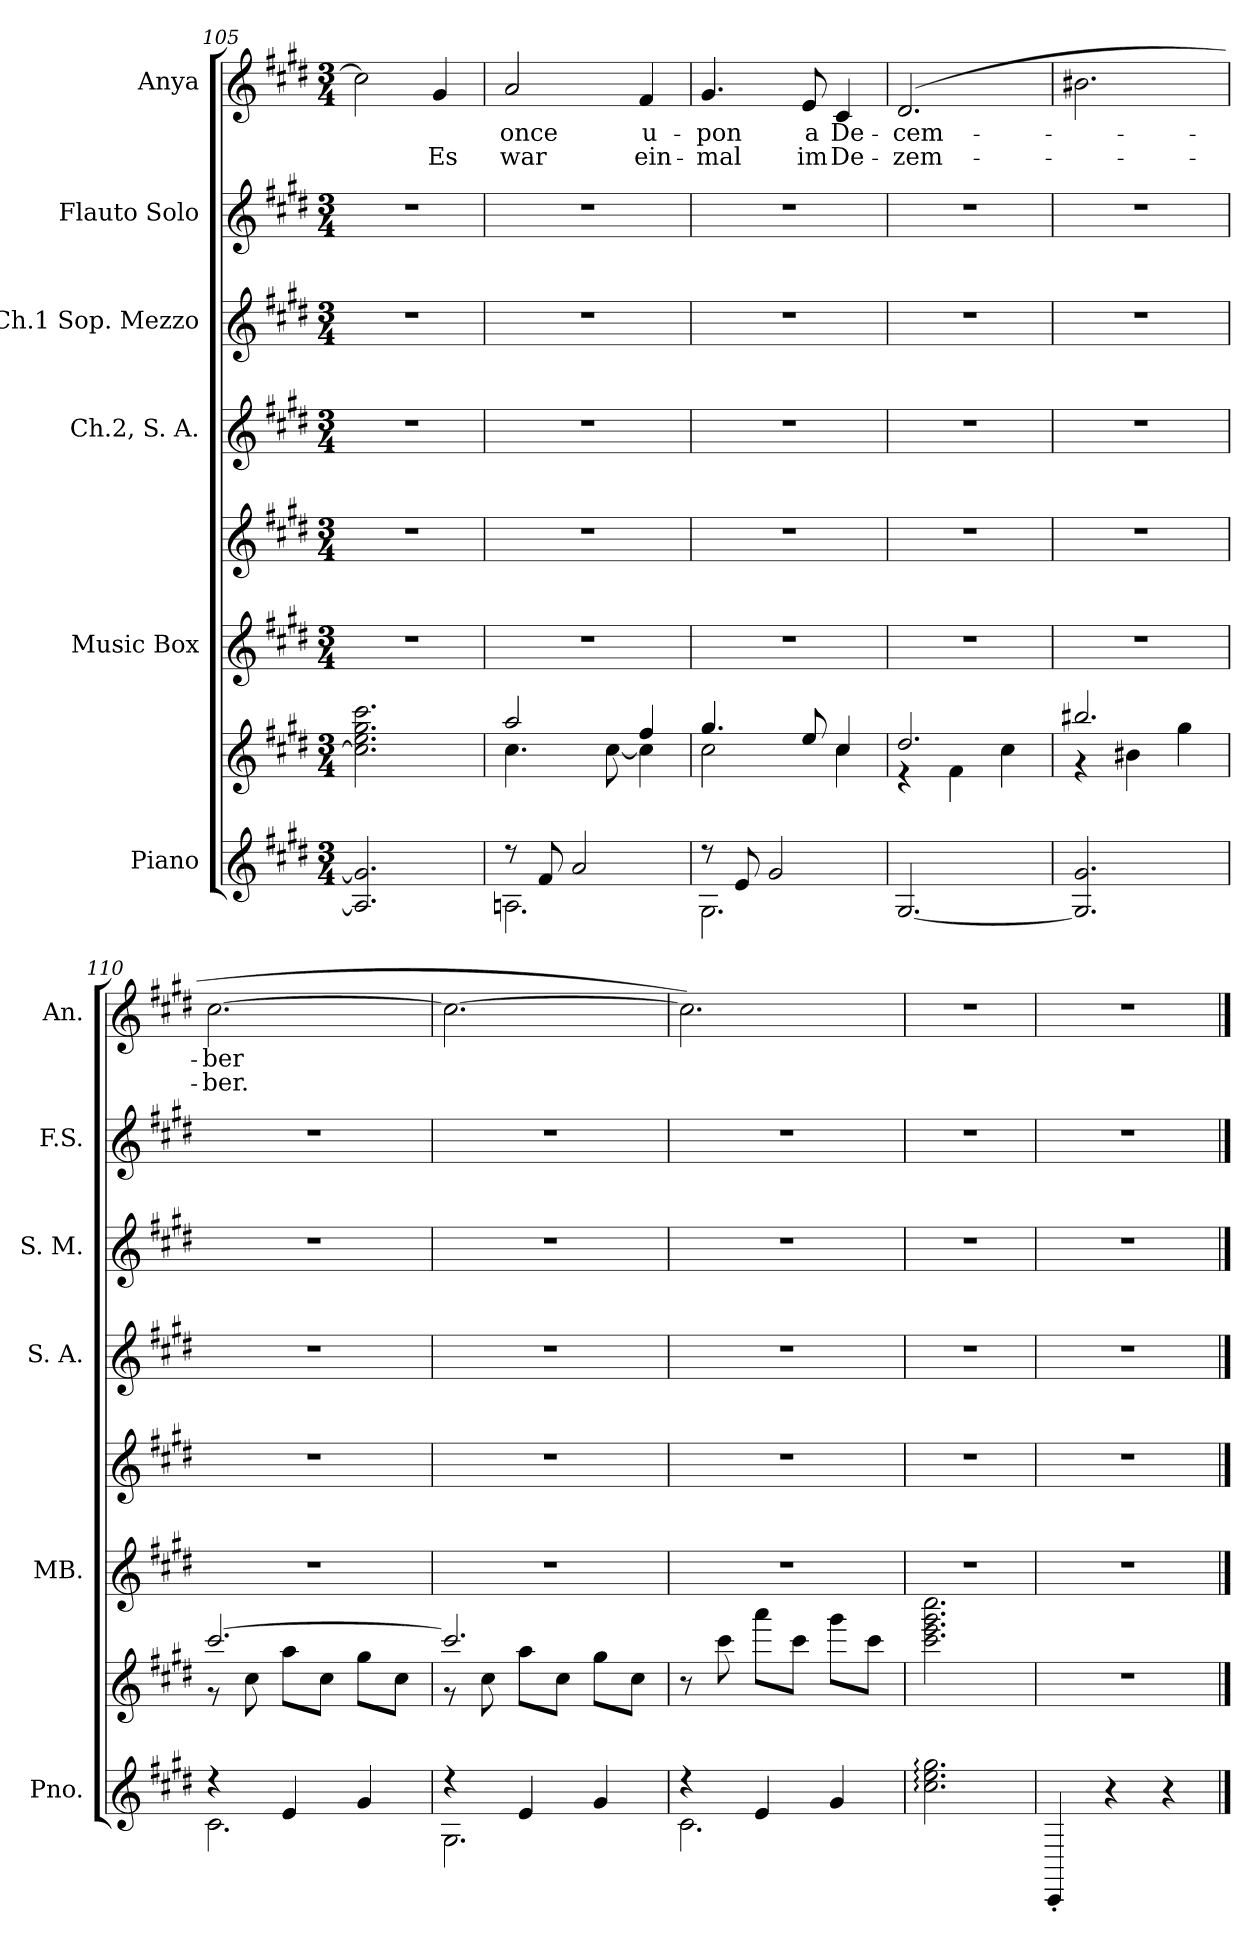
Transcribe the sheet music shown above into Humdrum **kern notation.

**kern	**kern	**kern	**kern	**kern	**kern	**kern	**kern	**text	**text
*part6	*part6	*part5	*part5	*part4	*part3	*part2	*part1	*part1	*part1
*staff8	*staff7	*staff6	*staff5	*staff4	*staff3	*staff2	*staff1	*staff1	*staff1
*I"Piano	*	*I"Music Box	*	*I"Ch.2, S. A.	*I"Ch.1 Sop. Mezzo	*I"Flauto Solo	*I"Anya	*	*
*I'Pno.	*	*I'MB.	*	*I'S. A.	*I'S. M.	*I'F.S.	*I'An.	*	*
*clefG2	*clefG2	*clefG2	*clefG2	*clefG2	*clefG2	*clefG2	*clefG2	*	*
*k[f#c#g#d#]	*k[f#c#g#d#]	*k[f#c#g#d#]	*k[f#c#g#d#]	*k[f#c#g#d#]	*k[f#c#g#d#]	*k[f#c#g#d#]	*k[f#c#g#d#]	*	*
*M3/4	*M3/4	*M3/4	*M3/4	*M3/4	*M3/4	*M3/4	*M3/4	*	*
=105	=105	=105	=105	=105	=105	=105	=105	=105	=105
2.A#/]Z 2.g#/]Z	2.cc#\]Z 2.ee\Z 2.gg#\Z 2.ccc#\Z	2.r	2.r	2.r	2.r	2.r	2cc#Z\]	.	.
!	!	!	!	!	!	!	!	!	!LO:LY:b
.	.	.	.	.	.	.	4g#/	.	Es
!!LO:PB:g=z
=106	=106	=106	=106	=106	=106	=106	=106	=106	=106
*^	*^	*	*	*	*	*	*	*	*
!	!	!	!	!	!	!	!	!	!	!LO:LY:b	!LO:LY:b
8r	2.An\	2aa/	4.cc#\	2.r	2.r	2.r	2.r	2.r	2a/	once	war
8f#/	.	.	.	.	.	.	.	.	.	.	.
2a/	.	.	.	.	.	.	.	.	.	.	.
.	.	.	[8cc#\	.	.	.	.	.	.	.	.
!	!	!	!	!	!	!	!	!	!	!LO:LY:b	!LO:LY:b
.	.	4ff#/	4cc#\]	.	.	.	.	.	4f#/	u-	ein-
=107	=107	=107	=107	=107	=107	=107	=107	=107	=107	=107	=107
!	!	!	!	!	!	!	!	!	!	!LO:LY:b	!LO:LY:b
8r	2.G#\	4.gg#/	2cc#\	2.r	2.r	2.r	2.r	2.r	4.g#/	-pon	-mal
8e/	.	.	.	.	.	.	.	.	.	.	.
2g#/	.	.	.	.	.	.	.	.	.	.	.
!	!	!	!	!	!	!	!	!	!	!LO:LY:b	!LO:LY:b
.	.	8ee/	.	.	.	.	.	.	8e/	a	im
!	!	!	!	!	!	!	!	!	!	!LO:LY:b	!LO:LY:b
.	.	4cc#/	4cc#\	.	.	.	.	.	4c#/	De-	De-
*v	*v	*	*	*	*	*	*	*	*	*	*
=108	=108	=108	=108	=108	=108	=108	=108	=108	=108	=108
!	!	!	!	!	!	!	!	!	!LO:LY:b	!LO:LY:b
[2.G#/	2.dd#/	4r	2.r	2.r	2.r	2.r	2.r	(2.d#/	-cem-	-zem-
.	.	4f#\	.	.	.	.	.	.	.	.
.	.	4cc#\	.	.	.	.	.	.	.	.
=109	=109	=109	=109	=109	=109	=109	=109	=109	=109	=109
2.G#/] 2.g#/	2.bb#X/	4r	2.r	2.r	2.r	2.r	2.r	2.b#X\	.	.
.	.	4b#X\	.	.	.	.	.	.	.	.
.	.	4gg#\	.	.	.	.	.	.	.	.
!!LO:PB:g=z
=110	=110	=110	=110	=110	=110	=110	=110	=110	=110	=110
*^	*	*	*	*	*	*	*	*	*	*
!	!	!	!	!	!	!	!	!	!	!LO:LY:b	!LO:LY:b
4r	2.c#\	[2.ccc#/	8r	2.r	2.r	2.r	2.r	2.r	[2.cc#\	-ber	-ber.
.	.	.	8cc#\	.	.	.	.	.	.	.	.
4e/	.	.	8aa\L	.	.	.	.	.	.	.	.
.	.	.	8cc#\J	.	.	.	.	.	.	.	.
4g#/	.	.	8gg#\L	.	.	.	.	.	.	.	.
.	.	.	8cc#\J	.	.	.	.	.	.	.	.
=111	=111	=111	=111	=111	=111	=111	=111	=111	=111	=111	=111
4r	2.G#\	2.ccc#/]	8r	2.r	2.r	2.r	2.r	2.r	2.cc#\_	.	.
.	.	.	8cc#\	.	.	.	.	.	.	.	.
4e/	.	.	8aa\L	.	.	.	.	.	.	.	.
.	.	.	8cc#\J	.	.	.	.	.	.	.	.
4g#/	.	.	8gg#\L	.	.	.	.	.	.	.	.
.	.	.	8cc#\J	.	.	.	.	.	.	.	.
*	*	*v	*v	*	*	*	*	*	*	*	*
=112	=112	=112	=112	=112	=112	=112	=112	=112	=112	=112
4r	2.c#\	8r	2.r	2.r	2.r	2.r	2.r	2.cc#\])	.	.
.	.	8ccc#\	.	.	.	.	.	.	.	.
4e/	.	8aaa\L	.	.	.	.	.	.	.	.
.	.	8ccc#\J	.	.	.	.	.	.	.	.
4g#/	.	8ggg#\L	.	.	.	.	.	.	.	.
.	.	8ccc#\J	.	.	.	.	.	.	.	.
*v	*v	*	*	*	*	*	*	*	*	*
=113	=113	=113	=113	=113	=113	=113	=113	=113	=113
2.cc#\: 2.ee\: 2.gg#\:	2.ccc#\ 2.eee\ 2.ggg#\ 2.cccc#\	2.r	2.r	2.r	2.r	2.r	2.r	.	.
=114	=114	=114	=114	=114	=114	=114	=114	=114	=114
4CC#'/	2.r	2.r	2.r	2.r	2.r	2.r	2.r	.	.
4r	.	.	.	.	.	.	.	.	.
4r	.	.	.	.	.	.	.	.	.
==	==	==	==	==	==	==	==	==	==
*-	*-	*-	*-	*-	*-	*-	*-	*-	*-
